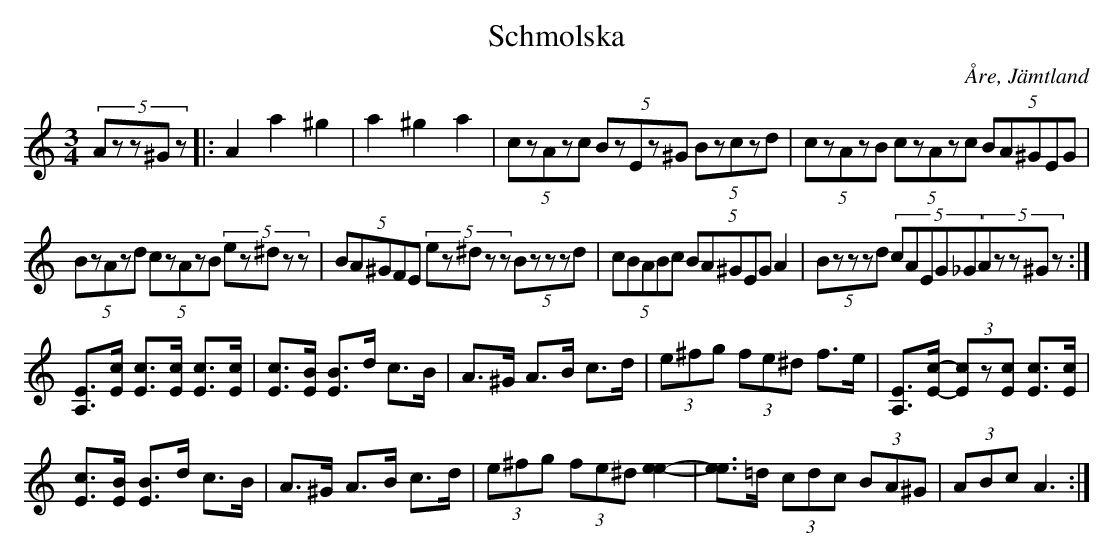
X:1
T:Schmolska
O:Åre, Jämtland
M:3/4
L:1/8
K:Am
(5:2Azz^Gz|:A2 a2 ^g2|a2 ^g2 a2|  (5:2czAzc (5:2BzEz^G (5:2Bzczd|  (5:2czAzB (5:2czAzc (5:2BA^GEG|
 (5:2BzAzd (5:2czAzB (5:2ez^dzz|  (5:2BA^GFE (5:2ez^dzz (5:2Bzzzd|  (5:2cBABc (5:2BA^GEG  A2|  (5:2Bzzzd (5:2cAEG_G(5:2Azz^Gz  :|
[EA,]>[cE] [cE]>[cE] [cE]>[cE] | [cE]>[BE] [BE]>d c>B | A>^G A>B c>d | (3e^fg (3fe^d f>e | [EA,]>[c-E-] (3[cE]z[cE] [cE]>[cE] |
[cE]>[BE] [BE]>d c>B | A>^G A>B c>d | (3e^fg (3fe^d [e2-e2-] | [ee]>=d (3cdc (3BA^G | (3ABc A3 :|]
